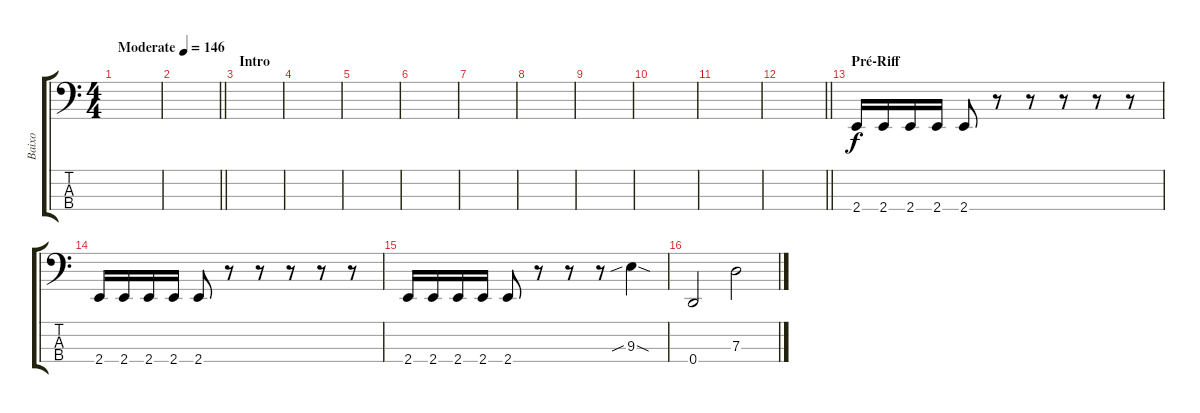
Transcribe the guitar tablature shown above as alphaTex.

\track ("Baixo" "Baixo") {instrument electricbassfinger}
\staff {score tabs}
\tuning (F2 C2 G1 D1) {hide}
\ts (4 4)
\tempo (146 "Moderate")
\clef f4
\ks c
|
\barLineRight lightlight
|
\section ("" "Intro")
|
|
|
|
|
|
|
|
|
\barLineRight lightlight
|
\section ("" "Pré-Riff")
2.4.16 2.4.16 2.4.16 2.4.16 2.4.8 r.8 r.8 r.8 r.8 r.8 |
2.4.16 2.4.16 2.4.16 2.4.16 2.4.8 r.8 r.8 r.8 r.8 r.8 |
2.4.16 2.4.16 2.4.16 2.4.16 2.4.8 r.8 r.8 r.8 9.3{sib sod}.4 |
0.4.2 7.3.2
